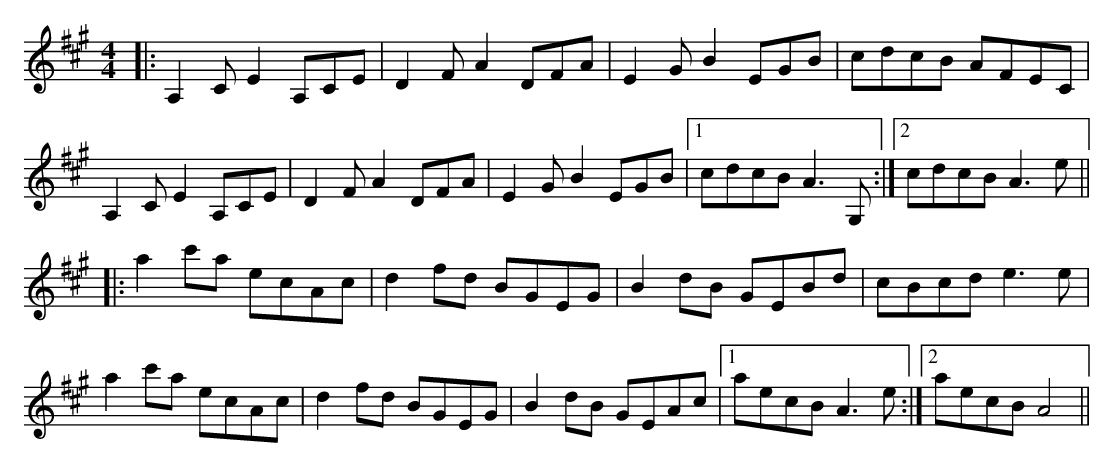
X:1
M:4/4
K:A
|: A,2CE2 A,CE | D2FA2 DFA | E2GB2 EGB | cdcB AFEC |
A,2CE2 A,CE | D2FA2 DFA | E2GB2 EGB |1 cdcB A3G, :|2 cdcB A3e||
|: a2c'a ecAc | d2fd BGEG | B2dB GEBd | cBcd e3e |
a2c'a ecAc | d2fd BGEG | B2dB GEAc |1 aecB A3e :|2 aecB A4 ||
